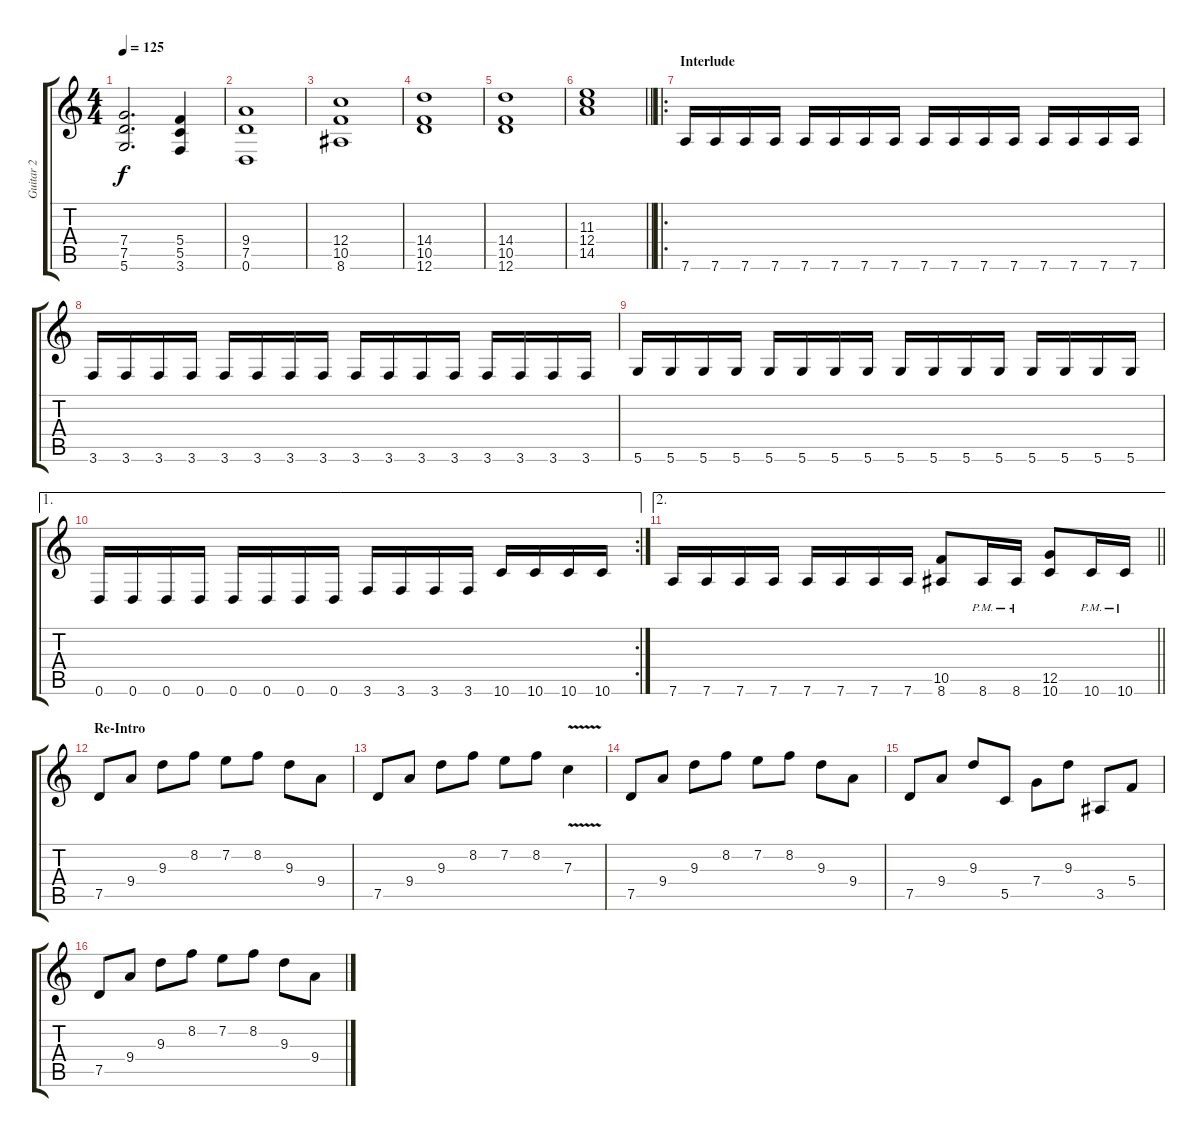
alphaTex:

\track ("Guitar 2" "Guitar 2") {instrument distortionguitar}
\staff {score tabs}
\tuning (D4 A3 F3 C3 G2 D2) {hide}
\ts (4 4)
\tempo 125
\clef g2
\ks c
(7.4 7.5 5.6).2{d dy f} (5.4 5.5 3.6).4 |
(9.4 7.5 0.6).1 |
(12.4 10.5 8.6).1 |
(14.4 10.5 12.6).1 |
(14.4 10.5 12.6).1 |
\barLineRight lightlight
(11.3 12.4 14.5).1 |
\ro
\section ("" "Interlude")
7.6.16 7.6.16 7.6.16 7.6.16 7.6.16 7.6.16 7.6.16 7.6.16 7.6.16 7.6.16 7.6.16 7.6.16 7.6.16 7.6.16 7.6.16 7.6.16 |
3.6.16 3.6.16 3.6.16 3.6.16 3.6.16 3.6.16 3.6.16 3.6.16 3.6.16 3.6.16 3.6.16 3.6.16 3.6.16 3.6.16 3.6.16 3.6.16 |
5.6.16 5.6.16 5.6.16 5.6.16 5.6.16 5.6.16 5.6.16 5.6.16 5.6.16 5.6.16 5.6.16 5.6.16 5.6.16 5.6.16 5.6.16 5.6.16 |
\ae 1
\rc 2
0.6.16 0.6.16 0.6.16 0.6.16 0.6.16 0.6.16 0.6.16 0.6.16 3.6.16 3.6.16 3.6.16 3.6.16 10.6.16 10.6.16 10.6.16 10.6.16 |
\ae 2
\barLineRight lightlight
7.6.16 7.6.16 7.6.16 7.6.16 7.6.16 7.6.16 7.6.16 7.6.16 (10.5 8.6).8 8.6{pm}.16 8.6{pm}.16 (12.5 10.6).8 10.6{pm}.16 10.6{pm}.16 |
\section ("" "Re-Intro")
7.5.8 9.4.8 9.3.8 8.2.8 7.2.8 8.2.8 9.3.8 9.4.8 |
7.5.8 9.4.8 9.3.8 8.2.8 7.2.8 8.2.8 7.3{v}.4 |
7.5.8 9.4.8 9.3.8 8.2.8 7.2.8 8.2.8 9.3.8 9.4.8 |
7.5.8 9.4.8 9.3.8 5.5.8 7.4.8 9.3.8 3.5.8 5.4.8 |
7.5.8 9.4.8 9.3.8 8.2.8 7.2.8 8.2.8 9.3.8 9.4.8
